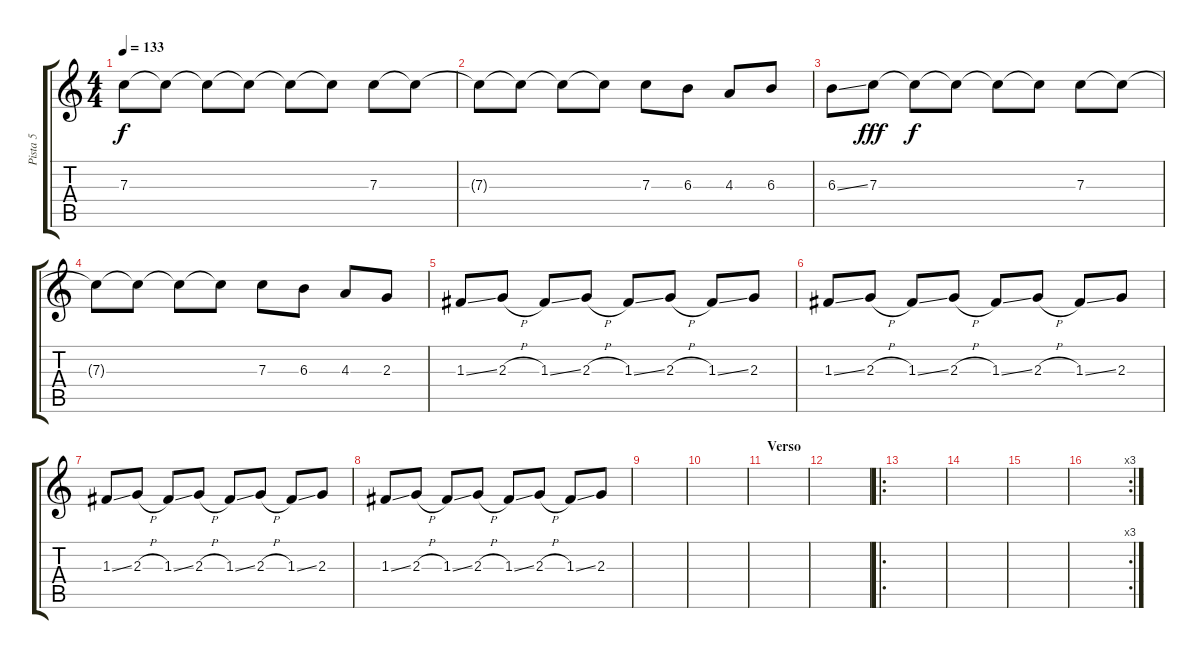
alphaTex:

\track ("Pista 5" "Pista 5") {instrument distortionguitar}
\staff {score tabs}
\tuning (D4 A3 F3 C3 G2 C2) {hide}
\ts (4 4)
\tempo 133
\clef g2
\ks c
7.3.8{dy f} 7.3{t}.8 7.3{t}.8 7.3{t}.8 7.3{t}.8 7.3{t}.8 7.3.8 7.3{t}.8 |
7.3{t}.8 7.3{t}.8 7.3{t}.8 7.3{t}.8 7.3.8 6.3.8 4.3.8 6.3.8 |
6.3{ss}.8 7.3.8{dy fff} 7.3{t}.8{dy f} 7.3{t}.8 7.3{t}.8 7.3{t}.8 7.3.8 7.3{t}.8 |
7.3{t}.8 7.3{t}.8 7.3{t}.8 7.3{t}.8 7.3.8 6.3.8 4.3.8 2.3.8 |
1.3{ss}.8 2.3{h}.8 1.3{ss}.8 2.3{h}.8 1.3{ss}.8 2.3{h}.8 1.3{ss}.8 2.3.8 |
1.3{ss}.8 2.3{h}.8 1.3{ss}.8 2.3{h}.8 1.3{ss}.8 2.3{h}.8 1.3{ss}.8 2.3.8 |
1.3{ss}.8 2.3{h}.8 1.3{ss}.8 2.3{h}.8 1.3{ss}.8 2.3{h}.8 1.3{ss}.8 2.3.8 |
1.3{ss}.8 2.3{h}.8 1.3{ss}.8 2.3{h}.8 1.3{ss}.8 2.3{h}.8 1.3{ss}.8 2.3.8 |
|
|
\section ("" "Verso")
|
|
\ro
|
|
|
\rc 3
